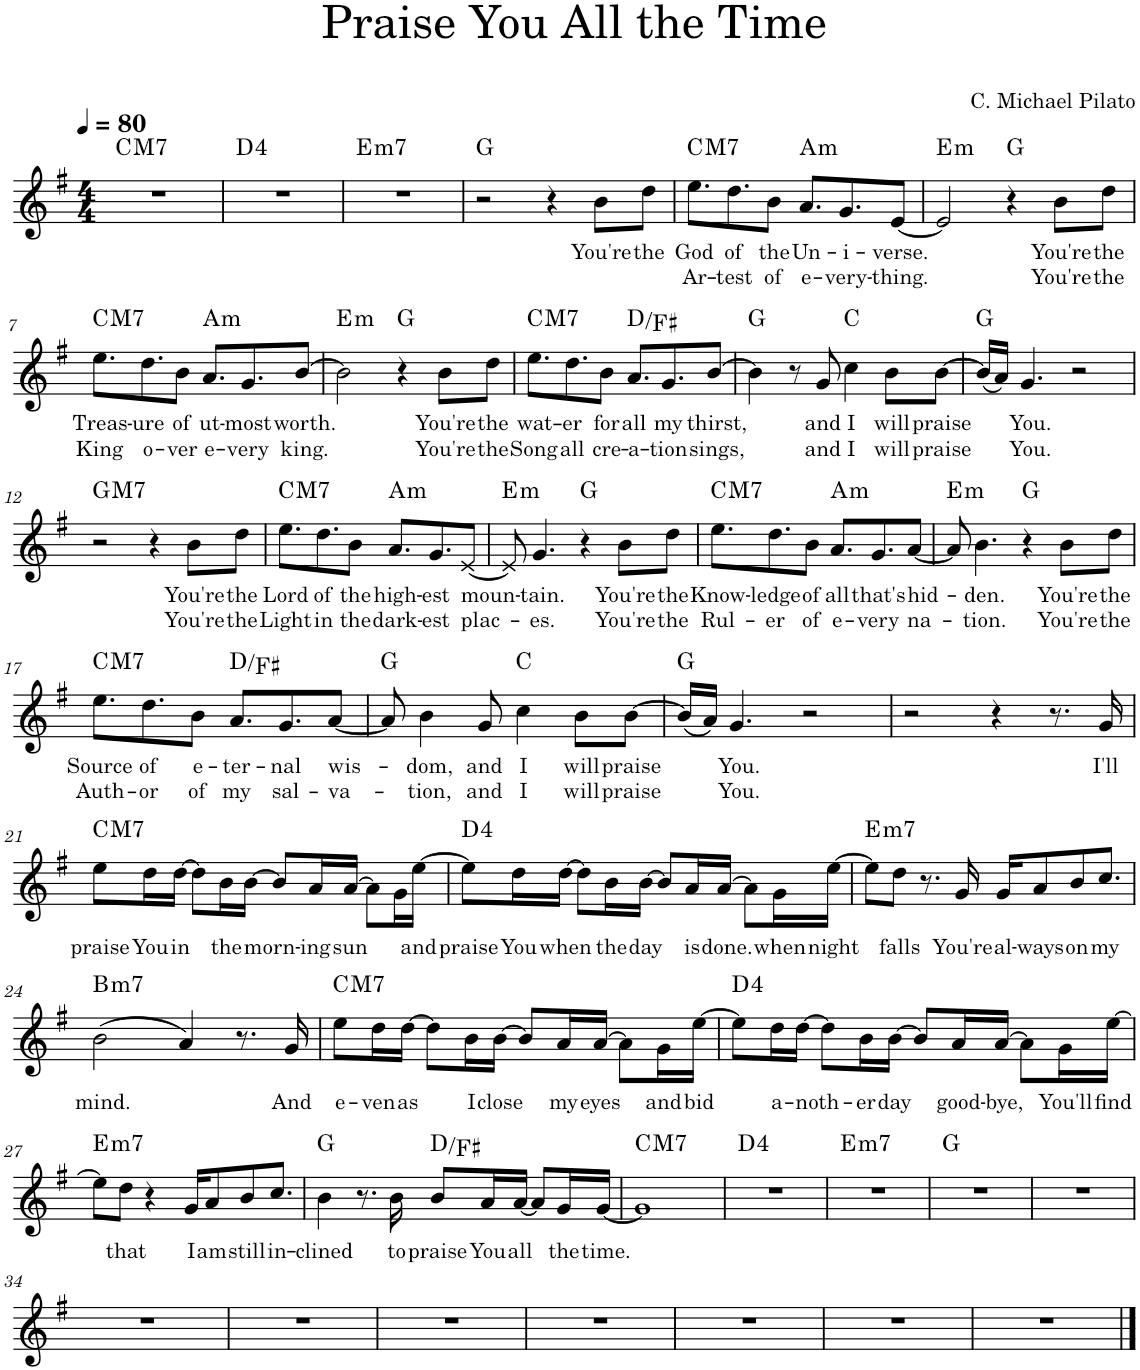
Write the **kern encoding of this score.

**kern	**text	**text	**harte
*part1	*part1	*part1	*part1
*staff1	*staff1	*staff1	*
*I"Piano	*	*	*
*I'Pno.	*	*	*
*clefG2	*	*	*
*k[f#]	*	*	*
*M4/4	*	*	*
*MM80	*	*	*
=1	=1	=1	=1
!	!	!	!LO:H:kt=M7
1r	.	.	C:maj7
=2	=2	=2	=2
1r	.	.	D:maj(4)
=3	=3	=3	=3
!	!	!	!LO:H:kt=m7
1r	.	.	E:min7
=4	=4	=4	=4
2r	.	.	G:maj
4r	.	.	.
!	!LO:LY:b	!	!
8b\L	You're	.	.
!	!LO:LY:b	!	!
8dd\J	the	.	.
=5	=5	=5	=5
!	!LO:LY:b	!LO:LY:b	!LO:H:kt=M7
8.ee\L	God	Ar-	C:maj7
!	!LO:LY:b	!LO:LY:b	!
8.dd\	of	-test	.
!	!LO:LY:b	!LO:LY:b	!
8b\J	the	of	.
!	!LO:LY:b	!LO:LY:b	!LO:H:kt=m
8.a/L	Un-	e-	A:min
!	!LO:LY:b	!LO:LY:b	!
8.g/	-i-	-very-	.
!	!LO:LY:b	!LO:LY:b	!
[8e/J	-verse.	-thing.	.
=6	=6	=6	=6
!	!	!	!LO:H:kt=m
2e/]	.	.	E:min
4r	.	.	G:maj
!	!LO:LY:b	!LO:LY:b	!
8b\L	You're	You're	.
!	!LO:LY:b	!LO:LY:b	!
8dd\J	the	the	.
!!LO:LB:g=z
=7	=7	=7	=7
!	!LO:LY:b	!LO:LY:b	!LO:H:kt=M7
8.ee\L	Treas-	King	C:maj7
!	!LO:LY:b	!LO:LY:b	!
8.dd\	-ure	o-	.
!	!LO:LY:b	!LO:LY:b	!
8b\J	of	-ver	.
!	!LO:LY:b	!LO:LY:b	!LO:H:kt=m
8.a/L	ut-	e-	A:min
!	!LO:LY:b	!LO:LY:b	!
8.g/	-most	-very	.
!	!LO:LY:b	!LO:LY:b	!
[8b/J	worth.	king.	.
=8	=8	=8	=8
!	!	!	!LO:H:kt=m
2b\]	.	.	E:min
4r	.	.	G:maj
!	!LO:LY:b	!LO:LY:b	!
8b\L	You're	You're	.
!	!LO:LY:b	!LO:LY:b	!
8dd\J	the	the	.
=9	=9	=9	=9
!	!LO:LY:b	!LO:LY:b	!LO:H:kt=M7
8.ee\L	wat-	Song	C:maj7
!	!LO:LY:b	!LO:LY:b	!
8.dd\	-er	all	.
!	!LO:LY:b	!LO:LY:b	!
8b\J	for	cre-	.
!	!LO:LY:b	!LO:LY:b	!
8.a/L	all	-a-	D:maj/3
!	!LO:LY:b	!LO:LY:b	!
8.g/	my	-tion	.
!	!LO:LY:b	!LO:LY:b	!
[8b/J	thirst,	sings,	.
=10	=10	=10	=10
4b\]	.	.	G:maj
8r	.	.	.
!	!LO:LY:b	!LO:LY:b	!
8g/	and	and	.
!	!LO:LY:b	!LO:LY:b	!
4cc\	I	I	C:maj
!	!LO:LY:b	!LO:LY:b	!
8b\L	will	will	.
!	!LO:LY:b	!LO:LY:b	!
[8b\J	praise	praise	.
=11	=11	=11	=11
(16b/LL]	.	.	G:maj
16a/JJ)	.	.	.
!	!LO:LY:b	!LO:LY:b	!
4.g/	You.	You.	.
2r	.	.	.
!!LO:LB:g=z
=12	=12	=12	=12
!	!	!	!LO:H:kt=M7
2r	.	.	G:maj7
4r	.	.	.
!	!LO:LY:b	!LO:LY:b	!
8b\L	You're	You're	.
!	!LO:LY:b	!LO:LY:b	!
8dd\J	the	the	.
=13	=13	=13	=13
!	!LO:LY:b	!LO:LY:b	!LO:H:kt=M7
8.ee\L	Lord	Light	C:maj7
!	!LO:LY:b	!LO:LY:b	!
8.dd\	of	in	.
!	!LO:LY:b	!LO:LY:b	!
8b\J	the	the	.
!	!LO:LY:b	!LO:LY:b	!LO:H:kt=m
8.a/L	high-	dark-	A:min
!	!LO:LY:b	!LO:LY:b	!
8.g/	-est	-est	.
!	!LO:LY:b	!LO:LY:b	!
[8e/J	moun-	plac-	.
=14	=14	=14	=14
!	!	!	!LO:H:kt=m
8e/]	.	.	E:min
!	!LO:LY:b	!LO:LY:b	!
4.g/	-tain.	-es.	.
4r	.	.	G:maj
!	!LO:LY:b	!LO:LY:b	!
8b\L	You're	You're	.
!	!LO:LY:b	!LO:LY:b	!
8dd\J	the	the	.
=15	=15	=15	=15
!	!LO:LY:b	!LO:LY:b	!LO:H:kt=M7
8.ee\L	Know-	Rul-	C:maj7
!	!LO:LY:b	!LO:LY:b	!
8.dd\	-ledge	-er	.
!	!LO:LY:b	!LO:LY:b	!
8b\J	of	of	.
!	!LO:LY:b	!LO:LY:b	!LO:H:kt=m
8.a/L	all	e-	A:min
!	!LO:LY:b	!LO:LY:b	!
8.g/	that's	-very	.
!	!LO:LY:b	!LO:LY:b	!
[8a/J	hid-	na-	.
=16	=16	=16	=16
!	!	!	!LO:H:kt=m
8a/]	.	.	E:min
!	!LO:LY:b	!LO:LY:b	!
4.b\	-den.	-tion.	.
4r	.	.	G:maj
!	!LO:LY:b	!LO:LY:b	!
8b\L	You're	You're	.
!	!LO:LY:b	!LO:LY:b	!
8dd\J	the	the	.
!!LO:LB:g=z
=17	=17	=17	=17
!	!LO:LY:b	!LO:LY:b	!LO:H:kt=M7
8.ee\L	Source	Auth-	C:maj7
!	!LO:LY:b	!LO:LY:b	!
8.dd\	of	-or	.
!	!LO:LY:b	!LO:LY:b	!
8b\J	e-	of	.
!	!LO:LY:b	!LO:LY:b	!
8.a/L	-ter-	my	D:maj/3
!	!LO:LY:b	!LO:LY:b	!
8.g/	-nal	sal-	.
!	!LO:LY:b	!LO:LY:b	!
[8a/J	wis-	-va-	.
=18	=18	=18	=18
8a/]	.	.	G:maj
!	!LO:LY:b	!LO:LY:b	!
4b\	-dom,	-tion,	.
!	!LO:LY:b	!LO:LY:b	!
8g/	and	and	.
!	!LO:LY:b	!LO:LY:b	!
4cc\	I	I	C:maj
!	!LO:LY:b	!LO:LY:b	!
8b\L	will	will	.
!	!LO:LY:b	!LO:LY:b	!
[8b\J	praise	praise	.
=19	=19	=19	=19
(16b/LL]	.	.	G:maj
16a/JJ)	.	.	.
!	!LO:LY:b	!LO:LY:b	!
4.g/	You.	You.	.
2r	.	.	.
=20	=20	=20	=20
2r	.	.	.
4r	.	.	.
8.r	.	.	.
!	!LO:LY:b	!	!
16g/	I'll	.	.
!!LO:LB:g=z
=21	=21	=21	=21
!	!LO:LY:b	!	!LO:H:kt=M7
8ee\L	praise	.	C:maj7
!	!LO:LY:b	!	!
16dd\L	You	.	.
!	!LO:LY:b	!	!
[16dd\JJ	in	.	.
8dd\L]	.	.	.
!	!LO:LY:b	!	!
16b\L	the	.	.
!	!LO:LY:b	!	!
[16b\JJ	morn-	.	.
8b/L]	.	.	.
!	!LO:LY:b	!	!
16a/L	-ing	.	.
!	!LO:LY:b	!	!
[16a/JJ	sun	.	.
8a\L]	.	.	.
16g\L	.	.	.
!	!LO:LY:b	!	!
[16ee\JJ	and	.	.
=22	=22	=22	=22
!	!LO:LY:b	!	!
8ee\L]	praise	.	D:maj(4)
!	!LO:LY:b	!	!
16dd\L	You	.	.
!	!LO:LY:b	!	!
[16dd\JJ	when	.	.
8dd\L]	.	.	.
!	!LO:LY:b	!	!
16b\L	the	.	.
!	!LO:LY:b	!	!
[16b\JJ	day	.	.
8b/L]	.	.	.
!	!LO:LY:b	!	!
16a/L	is	.	.
!	!LO:LY:b	!	!
[16a/JJ	done.	.	.
8a\L]	.	.	.
!	!LO:LY:b	!	!
16g\L	when	.	.
!	!LO:LY:b	!	!
[16ee\JJ	night	.	.
=23	=23	=23	=23
!	!	!	!LO:H:kt=m7
8ee\L]	.	.	E:min7
!	!LO:LY:b	!	!
8dd\J	falls	.	.
8.r	.	.	.
!	!LO:LY:b	!	!
16g/	You're	.	.
!	!LO:LY:b	!	!
16g/KL	al-	.	.
!	!LO:LY:b	!	!
8a/	-ways	.	.
!	!LO:LY:b	!	!
8b/	on	.	.
!	!LO:LY:b	!	!
8.cc/J	my	.	.
!!LO:LB:g=z
=24	=24	=24	=24
!	!LO:LY:b	!	!LO:H:kt=m7
(2b\	mind.	.	B:min7
4a/)	.	.	.
8.r	.	.	.
!	!LO:LY:b	!	!
16g/	And	.	.
=25	=25	=25	=25
!	!LO:LY:b	!	!LO:H:kt=M7
8ee\L	e-	.	C:maj7
!	!LO:LY:b	!	!
16dd\L	-ven	.	.
!	!LO:LY:b	!	!
[16dd\JJ	as	.	.
8dd\L]	.	.	.
!	!LO:LY:b	!	!
16b\L	I	.	.
!	!LO:LY:b	!	!
[16b\JJ	close	.	.
8b/L]	.	.	.
!	!LO:LY:b	!	!
16a/L	my	.	.
!	!LO:LY:b	!	!
[16a/JJ	eyes	.	.
8a\L]	.	.	.
!	!LO:LY:b	!	!
16g\L	and	.	.
!	!LO:LY:b	!	!
[16ee\JJ	bid	.	.
=26	=26	=26	=26
8ee\L]	.	.	D:maj(4)
!	!LO:LY:b	!	!
16dd\L	a-	.	.
!	!LO:LY:b	!	!
[16dd\JJ	-noth-	.	.
8dd\L]	.	.	.
!	!LO:LY:b	!	!
16b\L	-er	.	.
!	!LO:LY:b	!	!
[16b\JJ	day	.	.
8b/L]	.	.	.
!	!LO:LY:b	!	!
16a/L	good-	.	.
!	!LO:LY:b	!	!
[16a/JJ	-bye,	.	.
8a\L]	.	.	.
!	!LO:LY:b	!	!
16g\L	You'll	.	.
!	!LO:LY:b	!	!
[16ee\JJ	find	.	.
!!LO:LB:g=z
=27	=27	=27	=27
!	!	!	!LO:H:kt=m7
8ee\L]	.	.	E:min7
!	!LO:LY:b	!	!
8dd\J	that	.	.
4r	.	.	.
!	!LO:LY:b	!	!
16g/KL	I	.	.
!	!LO:LY:b	!	!
8a/	am	.	.
!	!LO:LY:b	!	!
8b/	still	.	.
!	!LO:LY:b	!	!
8.cc/J	in-	.	.
=28	=28	=28	=28
!	!LO:LY:b	!	!
4b\	-clined	.	G:maj
8.r	.	.	.
!	!LO:LY:b	!	!
16b\	to	.	.
!	!LO:LY:b	!	!
8b/L	praise	.	D:maj/3
!	!LO:LY:b	!	!
16a/L	You	.	.
!	!LO:LY:b	!	!
[16a/JJ	all	.	.
8a/L]	.	.	.
!	!LO:LY:b	!	!
16g/L	the	.	.
!	!LO:LY:b	!	!
[16g/JJ	time.	.	.
=29	=29	=29	=29
!	!	!	!LO:H:kt=M7
1g]	.	.	C:maj7
=30	=30	=30	=30
1r	.	.	D:maj(4)
=31	=31	=31	=31
!	!	!	!LO:H:kt=m7
1r	.	.	E:min7
=32	=32	=32	=32
1r	.	.	G:maj
=33	=33	=33	=33
1r	.	.	.
!!LO:LB:g=z
=34	=34	=34	=34
1r	.	.	.
=35	=35	=35	=35
1r	.	.	.
=36	=36	=36	=36
1r	.	.	.
=37	=37	=37	=37
1r	.	.	.
=38	=38	=38	=38
1r	.	.	.
=39	=39	=39	=39
1r	.	.	.
=40	=40	=40	=40
1r	.	.	.
==	==	==	==
*-	*-	*-	*-
